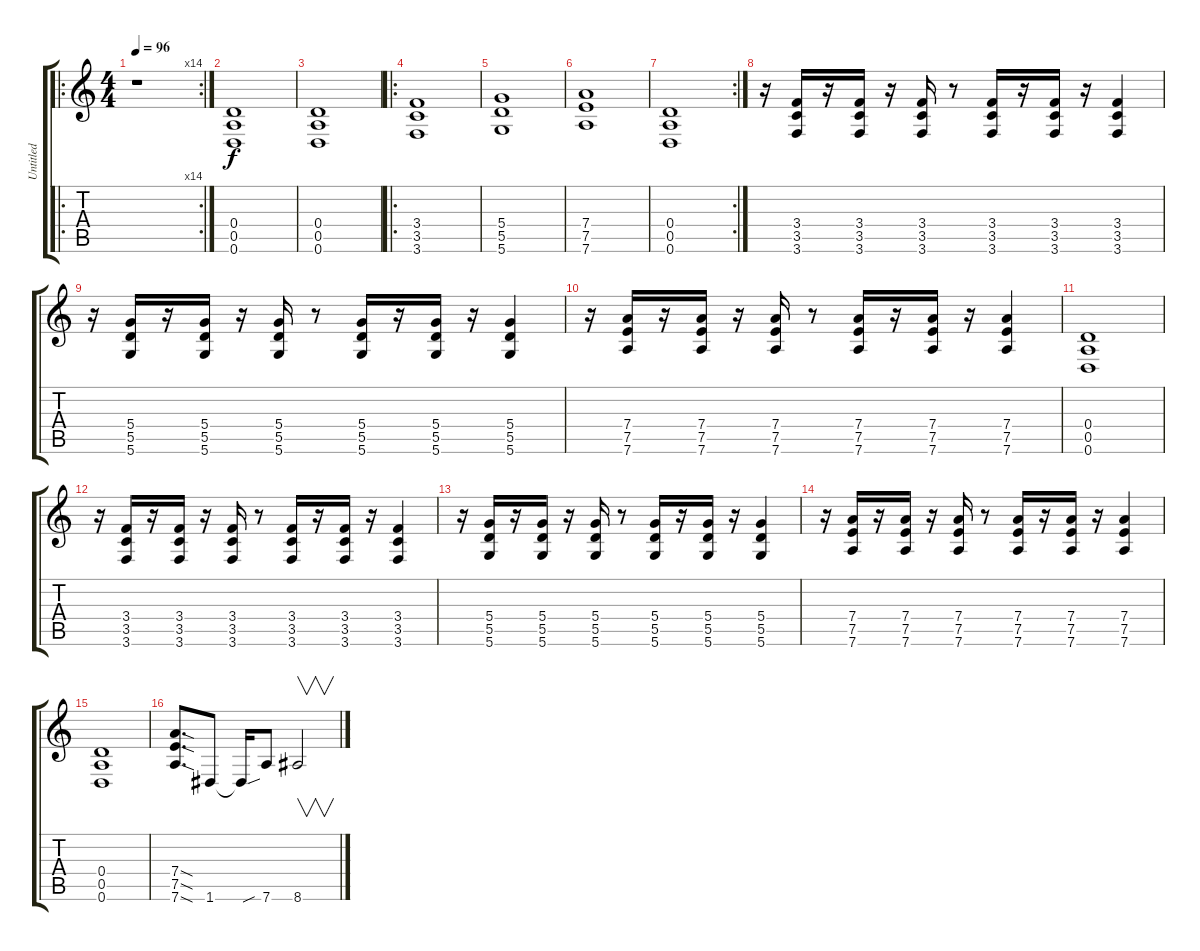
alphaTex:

\track ("Untitled" "Untitled") {instrument distortionguitar}
\staff {score tabs}
\tuning (E4 B3 G3 D3 A2 D2) {hide}
\ro
\rc 14
\ts (4 4)
\tempo 96
\clef g2
\ks c
r.1{dy mp} |
(0.4 0.5 0.6).1{dy f} |
(0.4 0.5 0.6).1 |
\ro
(3.4 3.5 3.6).1 |
(5.4 5.5 5.6).1 |
(7.4 7.5 7.6).1 |
\rc 2
(0.4 0.5 0.6).1 |
r.16 (3.4 3.5 3.6).16 r.16 (3.4 3.5 3.6).16 r.16 (3.4 3.5 3.6).16 r.8 (3.4 3.5 3.6).16 r.16 (3.4 3.5 3.6).16 r.16 (3.4 3.5 3.6).4 |
r.16 (5.4 5.5 5.6).16 r.16 (5.4 5.5 5.6).16 r.16 (5.4 5.5 5.6).16 r.8 (5.4 5.5 5.6).16 r.16 (5.4 5.5 5.6).16 r.16 (5.4 5.5 5.6).4 |
r.16 (7.4 7.5 7.6).16 r.16 (7.4 7.5 7.6).16 r.16 (7.4 7.5 7.6).16 r.8 (7.4 7.5 7.6).16 r.16 (7.4 7.5 7.6).16 r.16 (7.4 7.5 7.6).4 |
(0.4 0.5 0.6).1 |
r.16 (3.4 3.5 3.6).16 r.16 (3.4 3.5 3.6).16 r.16 (3.4 3.5 3.6).16 r.8 (3.4 3.5 3.6).16 r.16 (3.4 3.5 3.6).16 r.16 (3.4 3.5 3.6).4 |
r.16 (5.4 5.5 5.6).16 r.16 (5.4 5.5 5.6).16 r.16 (5.4 5.5 5.6).16 r.8 (5.4 5.5 5.6).16 r.16 (5.4 5.5 5.6).16 r.16 (5.4 5.5 5.6).4 |
r.16 (7.4 7.5 7.6).16 r.16 (7.4 7.5 7.6).16 r.16 (7.4 7.5 7.6).16 r.8 (7.4 7.5 7.6).16 r.16 (7.4 7.5 7.6).16 r.16 (7.4 7.5 7.6).4 |
(0.4 0.5 0.6).1 |
(7.4{sod} 7.5{sod} 7.6{sod}).8{d} 1.6.8 1.6{sou t}.16 7.6.8 8.6.2{v}
